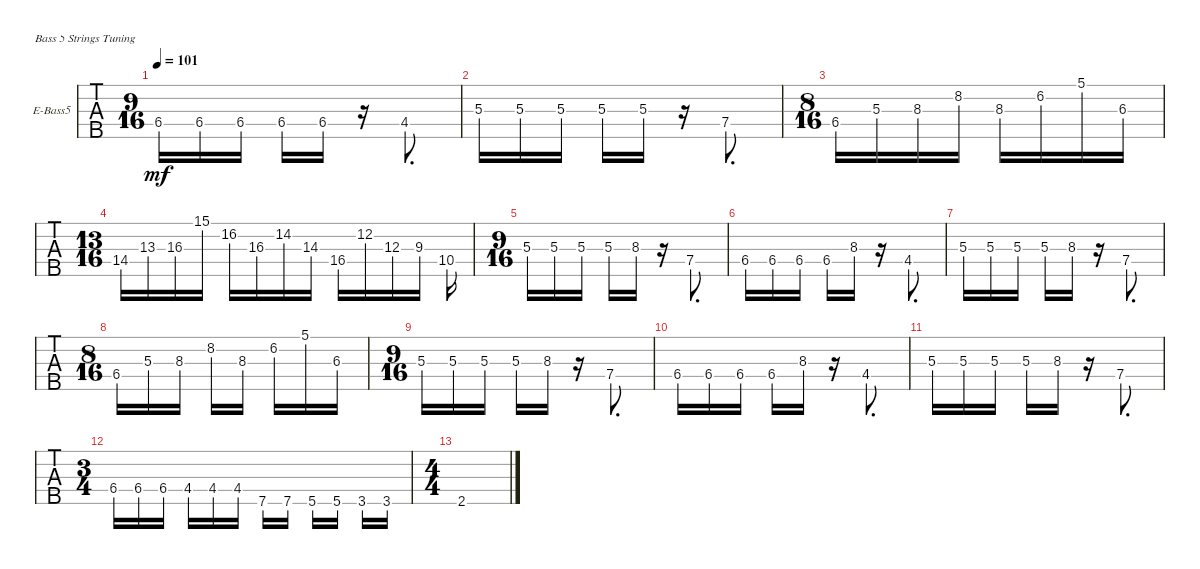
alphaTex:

\defaultSystemsLayout 4
\bracketExtendMode groupsimilarinstruments
\firstSystemTrackNameOrientation horizontal
\otherSystemsTrackNameOrientation horizontal
\track ("Electric Bass" "E-Bass5") {instrument electricbassfinger}
\staff {tabs}
\tuning (G2 D2 A1 E1 B0)
\ts (9 16)
\tempo 101
\clef f4
\ks c
6.4.16{dy mf} 6.4.16 6.4.16 6.4.16 6.4.16 r.16 4.4.8{d} |
5.3.16 5.3.16 5.3.16 5.3.16 5.3.16 r.16 7.4.8{d} |
\ts (8 16)
6.4.16 5.3.16 8.3.16 8.2.16 8.3.16 6.2.16 5.1.16 6.3.16 |
\ts (13 16)
14.4.16 13.3.16 16.3.16 15.1.16 16.2.16 16.3.16 14.2.16 14.3.16 16.4.16 12.2.16 12.3.16 9.3.16 10.4.16 |
\ts (9 16)
5.3.16 5.3.16 5.3.16 5.3.16 8.3.16 r.16 7.4.8{d} |
6.4.16 6.4.16 6.4.16 6.4.16 8.3.16 r.16 4.4.8{d} |
5.3.16 5.3.16 5.3.16 5.3.16 8.3.16 r.16 7.4.8{d} |
\ts (8 16)
6.4.16 5.3.16 8.3.16{beam split} 8.2.16{beam merge} 8.3.16{beam split} 6.2.16{beam merge} 5.1.16{beam merge} 6.3.16 |
\ts (9 16)
5.3.16 5.3.16 5.3.16 5.3.16 8.3.16 r.16 7.4.8{d} |
6.4.16 6.4.16 6.4.16 6.4.16 8.3.16 r.16 4.4.8{d} |
5.3.16 5.3.16 5.3.16 5.3.16 8.3.16 r.16 7.4.8{d} |
\ts (3 4)
6.4.16 6.4.16 6.4.16{beam split} 4.4.16{beam merge} 4.4.16{beam merge} 4.4.16{beam split} 7.5.16 7.5.16 5.5.16 5.5.16{beam split} 3.5.16 3.5.16 |
\ts (4 4)
2.5.1
